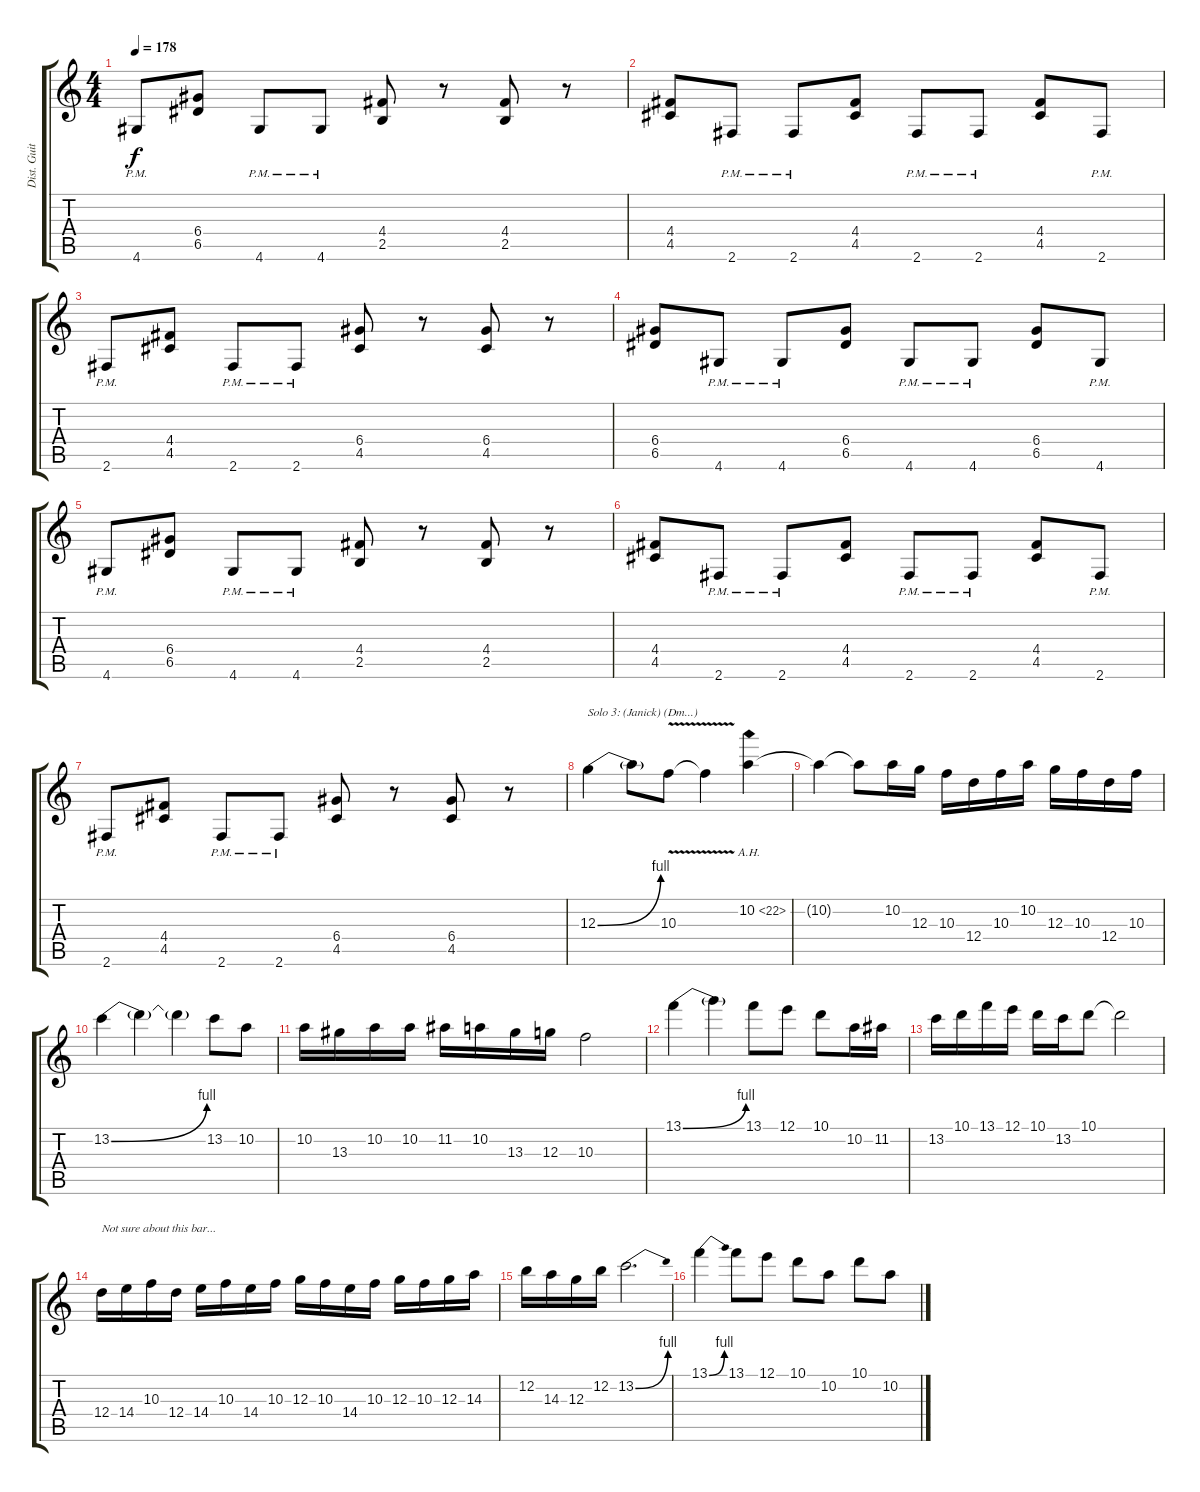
\track ("Dist. Guitar 1" "Dist. Guit") {instrument distortionguitar}
\staff {score tabs}
\tuning (E4 B3 G3 D3 A2 E2) {hide}
\ts (4 4)
\tempo 178
\clef g2
\ks c
4.6{pm}.8{dy f} (6.4 6.5).8 4.6{pm}.8 4.6{pm}.8 (4.4 2.5).8 r.8 (4.4 2.5).8 r.8 |
(4.4 4.5).8 2.6{pm}.8 2.6{pm}.8 (4.4 4.5).8 2.6{pm}.8 2.6{pm}.8 (4.4 4.5).8 2.6{pm}.8 |
2.6{pm}.8 (4.4 4.5).8 2.6{pm}.8 2.6{pm}.8 (6.4 4.5).8 r.8 (6.4 4.5).8 r.8 |
(6.4 6.5).8 4.6{pm}.8 4.6{pm}.8 (6.4 6.5).8 4.6{pm}.8 4.6{pm}.8 (6.4 6.5).8 4.6{pm}.8 |
4.6{pm}.8 (6.4 6.5).8 4.6{pm}.8 4.6{pm}.8 (4.4 2.5).8 r.8 (4.4 2.5).8 r.8 |
(4.4 4.5).8 2.6{pm}.8 2.6{pm}.8 (4.4 4.5).8 2.6{pm}.8 2.6{pm}.8 (4.4 4.5).8 2.6{pm}.8 |
2.6{pm}.8 (4.4 4.5).8 2.6{pm}.8 2.6{pm}.8 (6.4 4.5).8 r.8 (6.4 4.5).8 r.8 |
12.3{be (bend 0 0 60 4)}.4{txt "Solo 3: (Janick) (Dm...)" volume 16 instrument distortionguitar} 12.3{t}.8 10.3{v}.8 10.3{t}.4 10.2{ah 12}.4 |
10.2{t}.4 10.2{t}.8 10.2.16 12.3.16 10.3.16 12.4.16 10.3.16 10.2.16 12.3.16 10.3.16 12.4.16 10.3.16 |
13.2{be (bend 0 0 60 4)}.4 13.2{t}.4 13.2{t}.4 13.2.8 10.2.8 |
10.2.16 13.3.16 10.2.16 10.2.16 11.2.16 10.2.16 13.3.16 12.3.16 10.3.2 |
13.1{be (bend 0 0 60 4)}.4 13.1{t}.4 13.1.8 12.1.8 10.1.8 10.2.16 11.2.16 |
13.2.16 10.1.16 13.1.16 12.1.16 10.1.16 13.2.16 10.1.8 10.1{t}.2 |
12.4.16{txt "Not sure about this bar..."} 14.4.16 10.3.16 12.4.16 14.4.16 10.3.16 14.4.16 10.3.16 12.3.16 10.3.16 14.4.16 10.3.16 12.3.16 10.3.16 12.3.16 14.3.16 |
12.2.16 14.3.16 12.3.16 12.2.16 13.2{be (bend 0 0 60 4)}.2{d} |
13.1{be (bend 0 0 60 4)}.4 13.1.8 12.1.8 10.1.8 10.2.8 10.1.8 10.2.8
